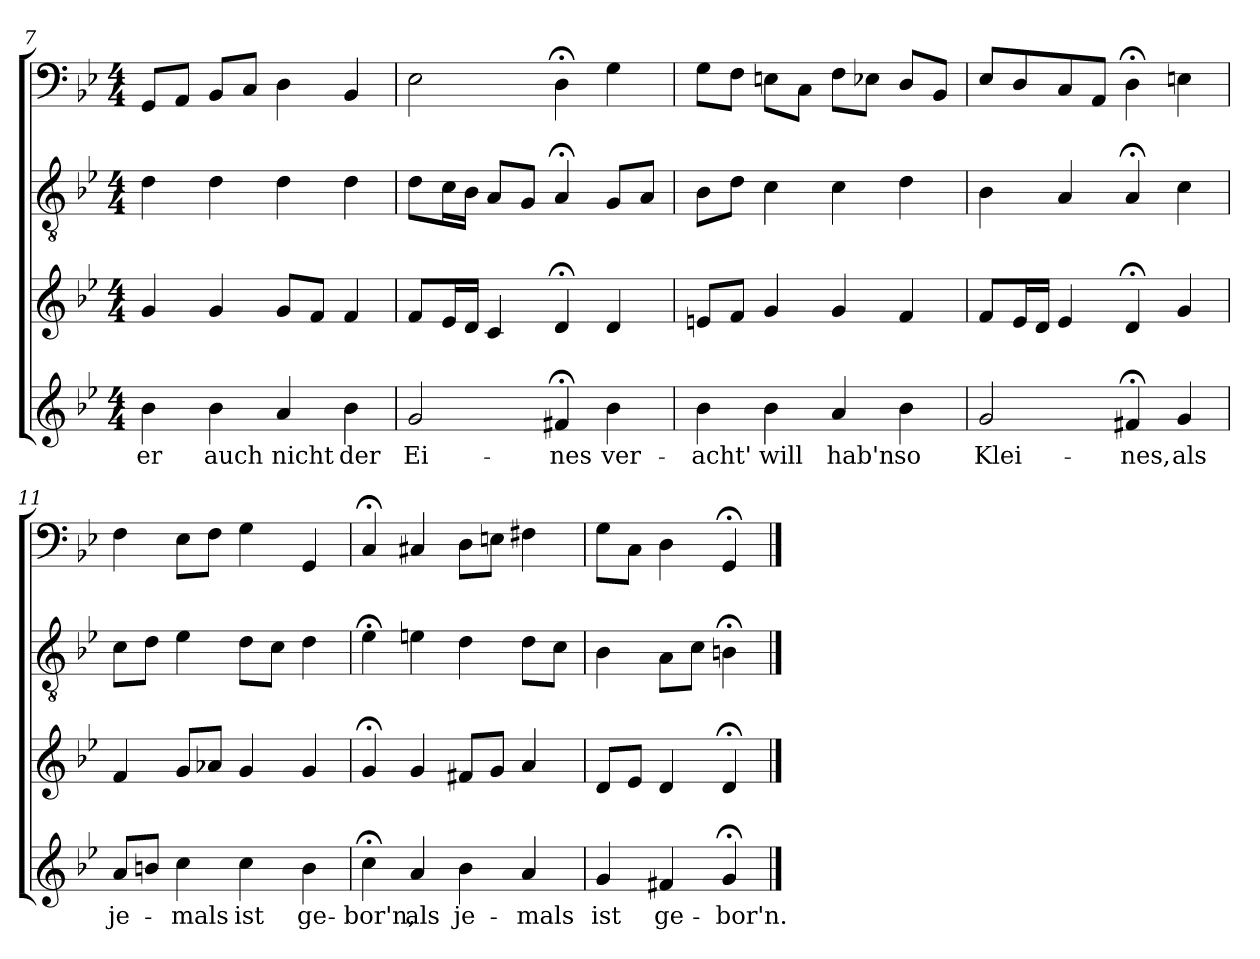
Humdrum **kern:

**kern	**text	**kern	**kern	**kern
*part4	*part4	*part3	*part2	*part1
*staff4	*staff4	*staff3	*staff2	*staff1
*clefG2	*	*clefG2	*clefGv2	*clefF4
*k[b-e-]	*	*k[b-e-]	*k[b-e-]	*k[b-e-]
*g:	*	*g:	*g:	*g:
*M4/4	*	*M4/4	*M4/4	*M4/4
=7	=7	=7	=7	=7
4b-\	er	4g/	4d\	8GG/L
.	.	.	.	8AA/J
4b-\	auch	4g/	4d\	8BB-/L
.	.	.	.	8C/J
4a/	nicht	8g/L	4d\	4D\
.	.	8f/J	.	.
4b-\	der	4f/	4d\	4BB-/
=8	=8	=8	=8	=8
2g/	Ei-	8f/L	8d\L	2E-\
.	.	16e-/L	16c\L	.
.	.	16d/JJ	16B-\JJ	.
.	.	4c/	8A/L	.
.	.	.	8G/J	.
4f#X;</	-nes	4d;</	4A;</	4D;<\
4b-\	ver-	4d/	8G/L	4G\
.	.	.	8A/J	.
=9	=9	=9	=9	=9
4b-\	-acht'	8en/L	8B-\L	8G\L
.	.	8f/J	8d\J	8F\J
4b-\	will	4g/	4c\	8En\L
.	.	.	.	8C\J
4a/	hab'n	4g/	4c\	8F\L
.	.	.	.	8E-X\J
4b-\	so	4f/	4d\	8D/L
.	.	.	.	8BB-/J
=10	=10	=10	=10	=10
2g/	Klei-	8f/L	4B-\	8E-/L
.	.	16e-/L	.	8D/
.	.	16d/JJ	.	.
.	.	4e-/	4A/	8C/
.	.	.	.	8AA/J
4f#X;</	-nes,	4d;</	4A;</	4D;<\
4g/	als	4g/	4c\	4En\
=11	=11	=11	=11	=11
8a/L	je-	4f/	8c\L	4F\
8bn/J	.	.	8d\J	.
4cc\	-mals	8g/L	4e-\	8E-\L
.	.	8a-X/J	.	8F\J
4cc\	ist	4g/	8d\L	4G\
.	.	.	8c\J	.
4b\	ge-	4g/	4d\	4GG/
=12	=12	=12	=12	=12
4cc;<\	-bor'n,	4g;</	4e-;<\	4C;</
4a/	als	4g/	4en\	4C#X/
4b-\	je-	8f#X/L	4d\	8D\L
.	.	8g/J	.	8En\J
4a/	-mals	4a/	8d\L	4F#X\
.	.	.	8c\J	.
=13	=13	=13	=13	=13
4g/	ist	8d/L	4B-\	8G\L
.	.	8e-/J	.	8C\J
4f#X/	ge-	4d/	8A\L	4D\
.	.	.	8c\J	.
4g;</	-bor'n.	4d;</	4Bn;<\	4GG;</
==	==	==	==	==
*-	*-	*-	*-	*-
